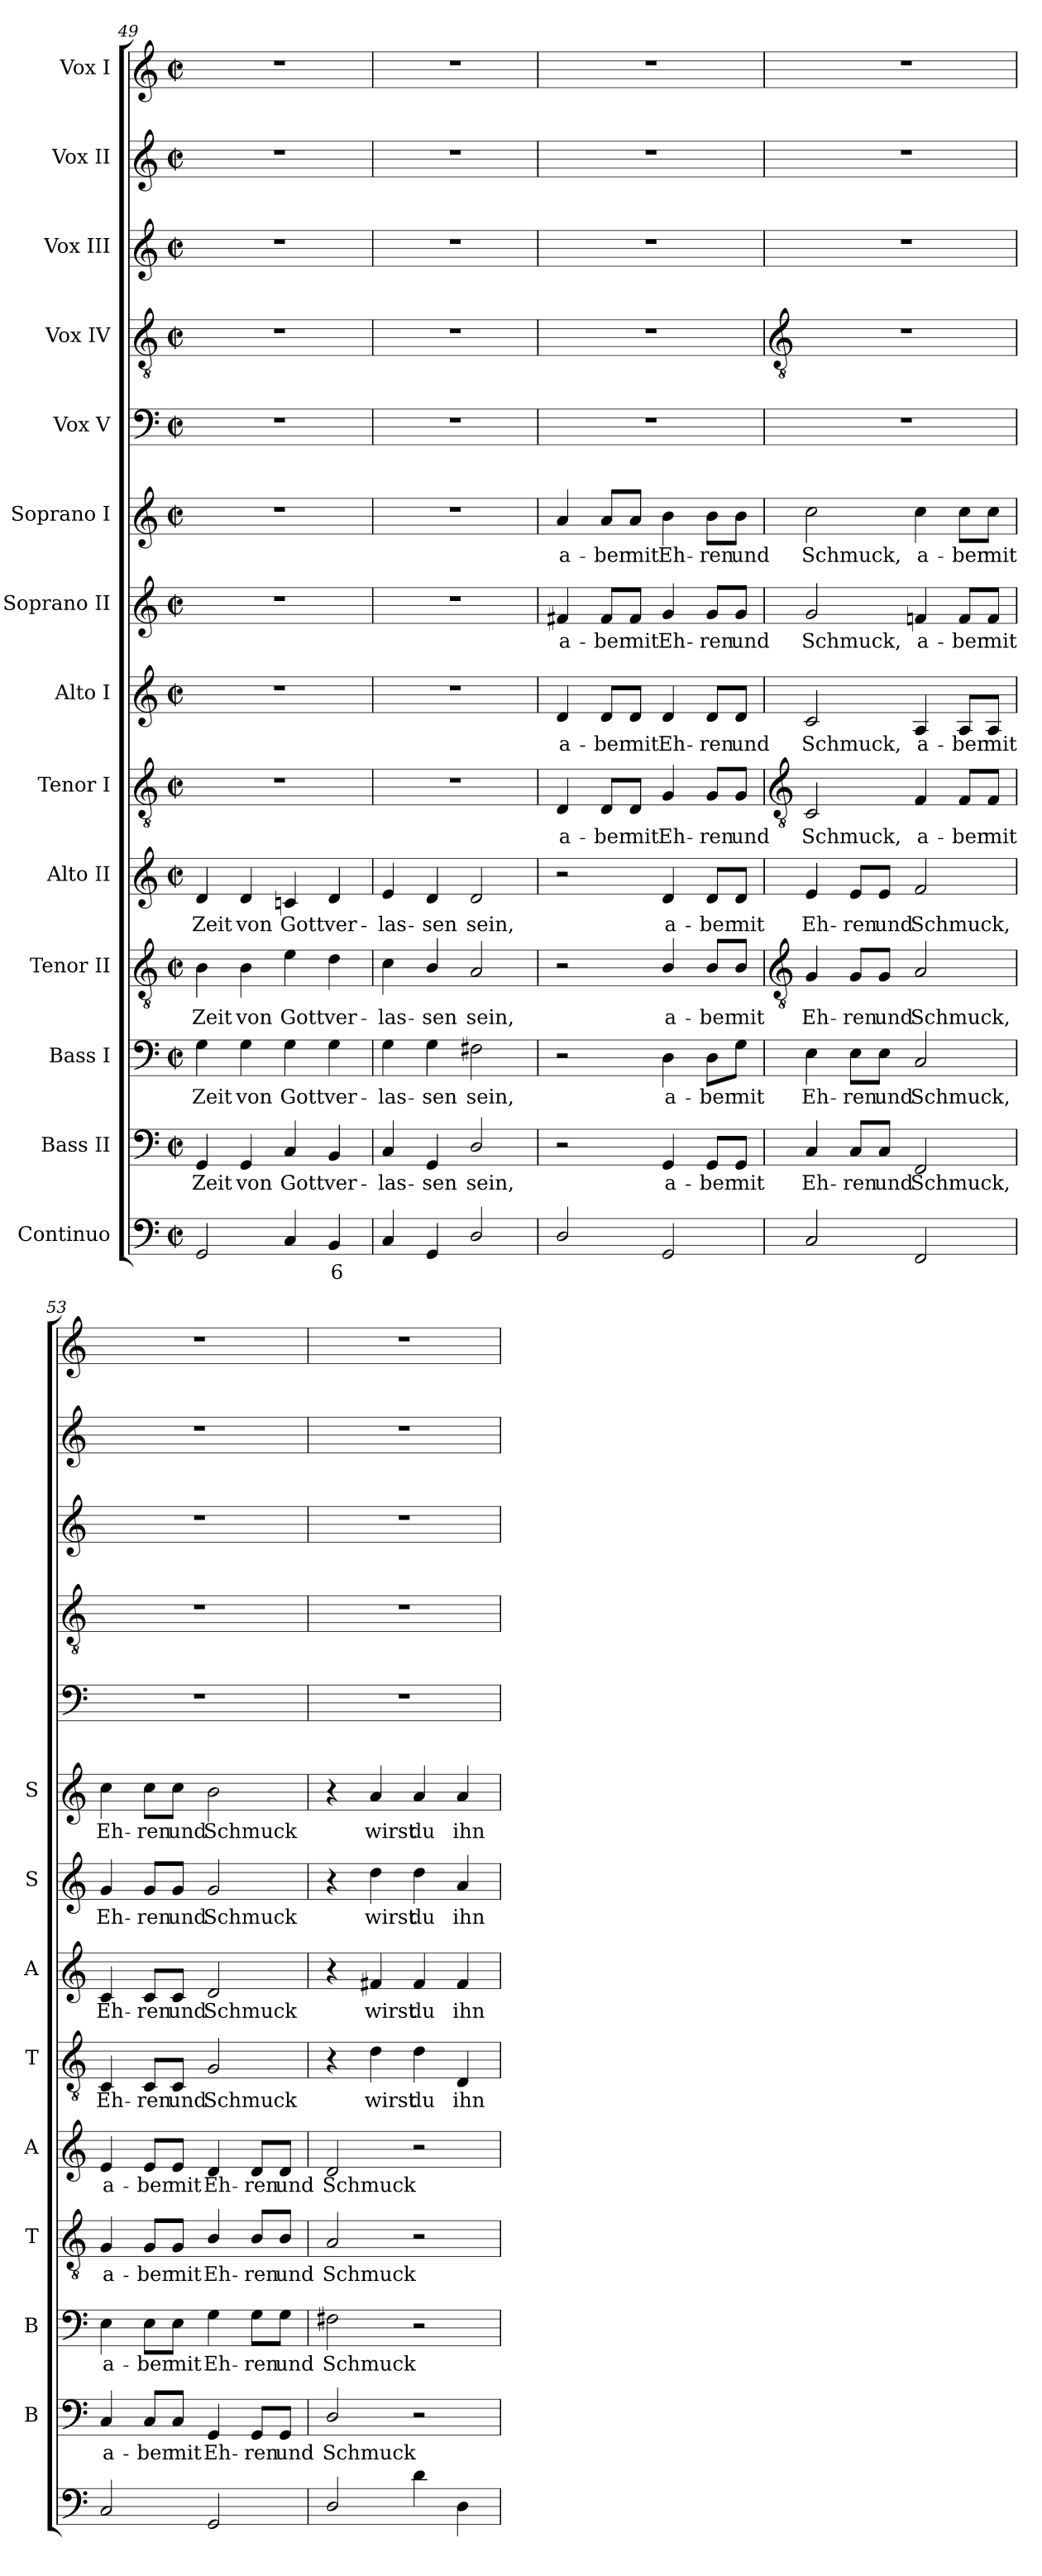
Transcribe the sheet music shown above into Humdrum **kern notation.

**kern	**text	**kern	**text	**kern	**text	**kern	**text	**kern	**text	**kern	**text	**kern	**text	**kern	**text	**kern	**text	**kern	**kern	**kern	**kern	**kern
*part14	*part14	*part13	*part13	*part12	*part12	*part11	*part11	*part10	*part10	*part9	*part9	*part8	*part8	*part7	*part7	*part6	*part6	*part5	*part4	*part3	*part2	*part1
*staff14	*staff14	*staff13	*staff13	*staff12	*staff12	*staff11	*staff11	*staff10	*staff10	*staff9	*staff9	*staff8	*staff8	*staff7	*staff7	*staff6	*staff6	*staff5	*staff4	*staff3	*staff2	*staff1
*I"Continuo	*	*I"Bass II	*	*I"Bass I	*	*I"Tenor II	*	*I"Alto II	*	*I"Tenor I	*	*I"Alto I	*	*I"Soprano II	*	*I"Soprano I	*	*I"Vox V	*I"Vox IV	*I"Vox III	*I"Vox II	*I"Vox I
*	*	*I'B	*	*I'B	*	*I'T	*	*I'A	*	*I'T	*	*I'A	*	*I'S	*	*I'S	*	*	*	*	*	*
*clefF4	*	*clefF4	*	*clefF4	*	*clefGv2	*	*clefG2	*	*clefGv2	*	*clefG2	*	*clefG2	*	*clefG2	*	*clefF4	*clefGv2	*clefG2	*clefG2	*clefG2
*k[]	*	*k[]	*	*k[]	*	*k[]	*	*k[]	*	*k[]	*	*k[]	*	*k[]	*	*k[]	*	*k[]	*k[]	*k[]	*k[]	*k[]
*C:	*	*C:	*	*C:	*	*C:	*	*C:	*	*C:	*	*C:	*	*C:	*	*C:	*	*C:	*C:	*C:	*C:	*C:
*M2/2	*	*M2/2	*	*M2/2	*	*M2/2	*	*M2/2	*	*M2/2	*	*M2/2	*	*M2/2	*	*M2/2	*	*M2/2	*M2/2	*M2/2	*M2/2	*M2/2
*met(c|)	*	*met(c|)	*	*met(c|)	*	*met(c|)	*	*met(c|)	*	*met(c|)	*	*met(c|)	*	*met(c|)	*	*met(c|)	*	*met(c|)	*met(c|)	*met(c|)	*met(c|)	*met(c|)
=49	=49	=49	=49	=49	=49	=49	=49	=49	=49	=49	=49	=49	=49	=49	=49	=49	=49	=49	=49	=49	=49	=49
!	!	!	!LO:LY:b	!	!LO:LY:b	!	!LO:LY:b	!	!LO:LY:b	!	!	!	!	!	!	!	!	!	!	!	!	!
2GG	.	4GG	Zeit	4G	Zeit	4B	Zeit	4d	Zeit	1r	.	1r	.	1r	.	1r	.	1r	1r	1r	1r	1r
!	!	!	!LO:LY:b	!	!LO:LY:b	!	!LO:LY:b	!	!LO:LY:b	!	!	!	!	!	!	!	!	!	!	!	!	!
.	.	4GG	von	4G	von	4B	von	4d	von	.	.	.	.	.	.	.	.	.	.	.	.	.
!	!	!	!LO:LY:b	!	!LO:LY:b	!	!LO:LY:b	!	!LO:LY:b	!	!	!	!	!	!	!	!	!	!	!	!	!
4C	.	4C	Gott	4G	Gott	4e	Gott	4cn	Gott	.	.	.	.	.	.	.	.	.	.	.	.	.
!	!LO:LY:b	!	!LO:LY:b	!	!LO:LY:b	!	!LO:LY:b	!	!LO:LY:b	!	!	!	!	!	!	!	!	!	!	!	!	!
4BB	6	4BB	ver-	4G	ver-	4d	ver-	4d	ver-	.	.	.	.	.	.	.	.	.	.	.	.	.
=50	=50	=50	=50	=50	=50	=50	=50	=50	=50	=50	=50	=50	=50	=50	=50	=50	=50	=50	=50	=50	=50	=50
!	!	!	!LO:LY:b	!	!LO:LY:b	!	!LO:LY:b	!	!LO:LY:b	!	!	!	!	!	!	!	!	!	!	!	!	!
4C	.	4C	-las-	4G	-las-	4c	-las-	4e	-las-	1r	.	1r	.	1r	.	1r	.	1r	1r	1r	1r	1r
!	!	!	!LO:LY:b	!	!LO:LY:b	!	!LO:LY:b	!	!LO:LY:b	!	!	!	!	!	!	!	!	!	!	!	!	!
4GG	.	4GG	-sen	4G	-sen	4B/	-sen	4d	-sen	.	.	.	.	.	.	.	.	.	.	.	.	.
!	!	!	!LO:LY:b	!	!LO:LY:b	!	!LO:LY:b	!	!LO:LY:b	!	!	!	!	!	!	!	!	!	!	!	!	!
2D/	.	2D/	sein,	2F#X	sein,	2A	sein,	2d	sein,	.	.	.	.	.	.	.	.	.	.	.	.	.
=51	=51	=51	=51	=51	=51	=51	=51	=51	=51	=51	=51	=51	=51	=51	=51	=51	=51	=51	=51	=51	=51	=51
!	!	!	!	!	!	!	!	!	!	!	!LO:LY:b	!	!LO:LY:b	!	!LO:LY:b	!	!LO:LY:b	!	!	!	!	!
2D/	.	2r	.	2r	.	2r	.	2r	.	4D	a-	4d	a-	4f#X	a-	4a	a-	1r	1r	1r	1r	1r
!	!	!	!	!	!	!	!	!	!	!	!LO:LY:b	!	!LO:LY:b	!	!LO:LY:b	!	!LO:LY:b	!	!	!	!	!
.	.	.	.	.	.	.	.	.	.	8D/L	-ber	8d/L	-ber	8f#/L	-ber	8a/L	-ber	.	.	.	.	.
!	!	!	!	!	!	!	!	!	!	!	!LO:LY:b	!	!LO:LY:b	!	!LO:LY:b	!	!LO:LY:b	!	!	!	!	!
.	.	.	.	.	.	.	.	.	.	8D/J	mit	8d/J	mit	8f#/J	mit	8a/J	mit	.	.	.	.	.
!	!	!	!LO:LY:b	!	!LO:LY:b	!	!LO:LY:b	!	!LO:LY:b	!	!LO:LY:b	!	!LO:LY:b	!	!LO:LY:b	!	!LO:LY:b	!	!	!	!	!
2GG	.	4GG	a-	4D	a-	4B/	a-	4d	a-	4G	Eh-	4d	Eh-	4g	Eh-	4b	Eh-	.	.	.	.	.
!	!	!	!LO:LY:b	!	!LO:LY:b	!	!LO:LY:b	!	!LO:LY:b	!	!LO:LY:b	!	!LO:LY:b	!	!LO:LY:b	!	!LO:LY:b	!	!	!	!	!
.	.	8GG/L	-ber	8D\L	-ber	8B/L	-ber	8d/L	-ber	8G/L	-ren	8d/L	-ren	8g/L	-ren	8b\L	-ren	.	.	.	.	.
!	!	!	!LO:LY:b	!	!LO:LY:b	!	!LO:LY:b	!	!LO:LY:b	!	!LO:LY:b	!	!LO:LY:b	!	!LO:LY:b	!	!LO:LY:b	!	!	!	!	!
.	.	8GG/J	mit	8G\J	mit	8B/J	mit	8d/J	mit	8G/J	und	8d/J	und	8g/J	und	8b\J	und	.	.	.	.	.
!!LO:LB:g=z
=52	=52	=52	=52	=52	=52	=52	=52	=52	=52	=52	=52	=52	=52	=52	=52	=52	=52	=52	=52	=52	=52	=52
*	*	*	*	*	*	*clefGv2	*	*	*	*clefGv2	*	*	*	*	*	*	*	*	*clefGv2	*	*	*
!	!	!	!LO:LY:b	!	!LO:LY:b	!	!LO:LY:b	!	!LO:LY:b	!	!LO:LY:b	!	!LO:LY:b	!	!LO:LY:b	!	!LO:LY:b	!	!	!	!	!
2C	.	4C	Eh-	4E	Eh-	4G	Eh-	4e	Eh-	2C	Schmuck,	2c	Schmuck,	2g	Schmuck,	2cc	Schmuck,	1r	1r	1r	1r	1r
!	!	!	!LO:LY:b	!	!LO:LY:b	!	!LO:LY:b	!	!LO:LY:b	!	!	!	!	!	!	!	!	!	!	!	!	!
.	.	8C/L	-ren	8E\L	-ren	8G/L	-ren	8e/L	-ren	.	.	.	.	.	.	.	.	.	.	.	.	.
!	!	!	!LO:LY:b	!	!LO:LY:b	!	!LO:LY:b	!	!LO:LY:b	!	!	!	!	!	!	!	!	!	!	!	!	!
.	.	8C/J	und	8E\J	und	8G/J	und	8e/J	und	.	.	.	.	.	.	.	.	.	.	.	.	.
!	!	!	!LO:LY:b	!	!LO:LY:b	!	!LO:LY:b	!	!LO:LY:b	!	!LO:LY:b	!	!LO:LY:b	!	!LO:LY:b	!	!LO:LY:b	!	!	!	!	!
2FF	.	2FF	Schmuck,	2C	Schmuck,	2A	Schmuck,	2f	Schmuck,	4F	a-	4A	a-	4fn	a-	4cc	a-	.	.	.	.	.
!	!	!	!	!	!	!	!	!	!	!	!LO:LY:b	!	!LO:LY:b	!	!LO:LY:b	!	!LO:LY:b	!	!	!	!	!
.	.	.	.	.	.	.	.	.	.	8F/L	-ber	8A/L	-ber	8f/L	-ber	8cc\L	-ber	.	.	.	.	.
!	!	!	!	!	!	!	!	!	!	!	!LO:LY:b	!	!LO:LY:b	!	!LO:LY:b	!	!LO:LY:b	!	!	!	!	!
.	.	.	.	.	.	.	.	.	.	8F/J	mit	8A/J	mit	8f/J	mit	8cc\J	mit	.	.	.	.	.
=53	=53	=53	=53	=53	=53	=53	=53	=53	=53	=53	=53	=53	=53	=53	=53	=53	=53	=53	=53	=53	=53	=53
!	!	!	!LO:LY:b	!	!LO:LY:b	!	!LO:LY:b	!	!LO:LY:b	!	!LO:LY:b	!	!LO:LY:b	!	!LO:LY:b	!	!LO:LY:b	!	!	!	!	!
2C	.	4C	a-	4E	a-	4G	a-	4e	a-	4C	Eh-	4c	Eh-	4g	Eh-	4cc	Eh-	1r	1r	1r	1r	1r
!	!	!	!LO:LY:b	!	!LO:LY:b	!	!LO:LY:b	!	!LO:LY:b	!	!LO:LY:b	!	!LO:LY:b	!	!LO:LY:b	!	!LO:LY:b	!	!	!	!	!
.	.	8C/L	-ber	8E\L	-ber	8G/L	-ber	8e/L	-ber	8C/L	-ren	8c/L	-ren	8g/L	-ren	8cc\L	-ren	.	.	.	.	.
!	!	!	!LO:LY:b	!	!LO:LY:b	!	!LO:LY:b	!	!LO:LY:b	!	!LO:LY:b	!	!LO:LY:b	!	!LO:LY:b	!	!LO:LY:b	!	!	!	!	!
.	.	8C/J	mit	8E\J	mit	8G/J	mit	8e/J	mit	8C/J	und	8c/J	und	8g/J	und	8cc\J	und	.	.	.	.	.
!	!	!	!LO:LY:b	!	!LO:LY:b	!	!LO:LY:b	!	!LO:LY:b	!	!LO:LY:b	!	!LO:LY:b	!	!LO:LY:b	!	!LO:LY:b	!	!	!	!	!
2GG	.	4GG	Eh-	4G	Eh-	4B/	Eh-	4d	Eh-	2G	Schmuck	2d	Schmuck	2g	Schmuck	2b	Schmuck	.	.	.	.	.
!	!	!	!LO:LY:b	!	!LO:LY:b	!	!LO:LY:b	!	!LO:LY:b	!	!	!	!	!	!	!	!	!	!	!	!	!
.	.	8GG/L	-ren	8G\L	-ren	8B/L	-ren	8d/L	-ren	.	.	.	.	.	.	.	.	.	.	.	.	.
!	!	!	!LO:LY:b	!	!LO:LY:b	!	!LO:LY:b	!	!LO:LY:b	!	!	!	!	!	!	!	!	!	!	!	!	!
.	.	8GG/J	und	8G\J	und	8B/J	und	8d/J	und	.	.	.	.	.	.	.	.	.	.	.	.	.
=54	=54	=54	=54	=54	=54	=54	=54	=54	=54	=54	=54	=54	=54	=54	=54	=54	=54	=54	=54	=54	=54	=54
!	!	!	!LO:LY:b	!	!LO:LY:b	!	!LO:LY:b	!	!LO:LY:b	!	!	!	!	!	!	!	!	!	!	!	!	!
2D/	.	2D/	Schmuck	2F#X	Schmuck	2A	Schmuck	2d	Schmuck	4r	.	4r	.	4r	.	4r	.	1r	1r	1r	1r	1r
!	!	!	!	!	!	!	!	!	!	!	!LO:LY:b	!	!LO:LY:b	!	!LO:LY:b	!	!LO:LY:b	!	!	!	!	!
.	.	.	.	.	.	.	.	.	.	4d	wirst	4f#X	wirst	4dd	wirst	4a	wirst	.	.	.	.	.
!	!	!	!	!	!	!	!	!	!	!	!LO:LY:b	!	!LO:LY:b	!	!LO:LY:b	!	!LO:LY:b	!	!	!	!	!
4d	.	2r	.	2r	.	2r	.	2r	.	4d	du	4f#	du	4dd	du	4a	du	.	.	.	.	.
!	!	!	!	!	!	!	!	!	!	!	!LO:LY:b	!	!LO:LY:b	!	!LO:LY:b	!	!LO:LY:b	!	!	!	!	!
4D	.	.	.	.	.	.	.	.	.	4D	ihn	4f#	ihn	4a	ihn	4a	ihn	.	.	.	.	.
=	=	=	=	=	=	=	=	=	=	=	=	=	=	=	=	=	=	=	=	=	=	=
*-	*-	*-	*-	*-	*-	*-	*-	*-	*-	*-	*-	*-	*-	*-	*-	*-	*-	*-	*-	*-	*-	*-
